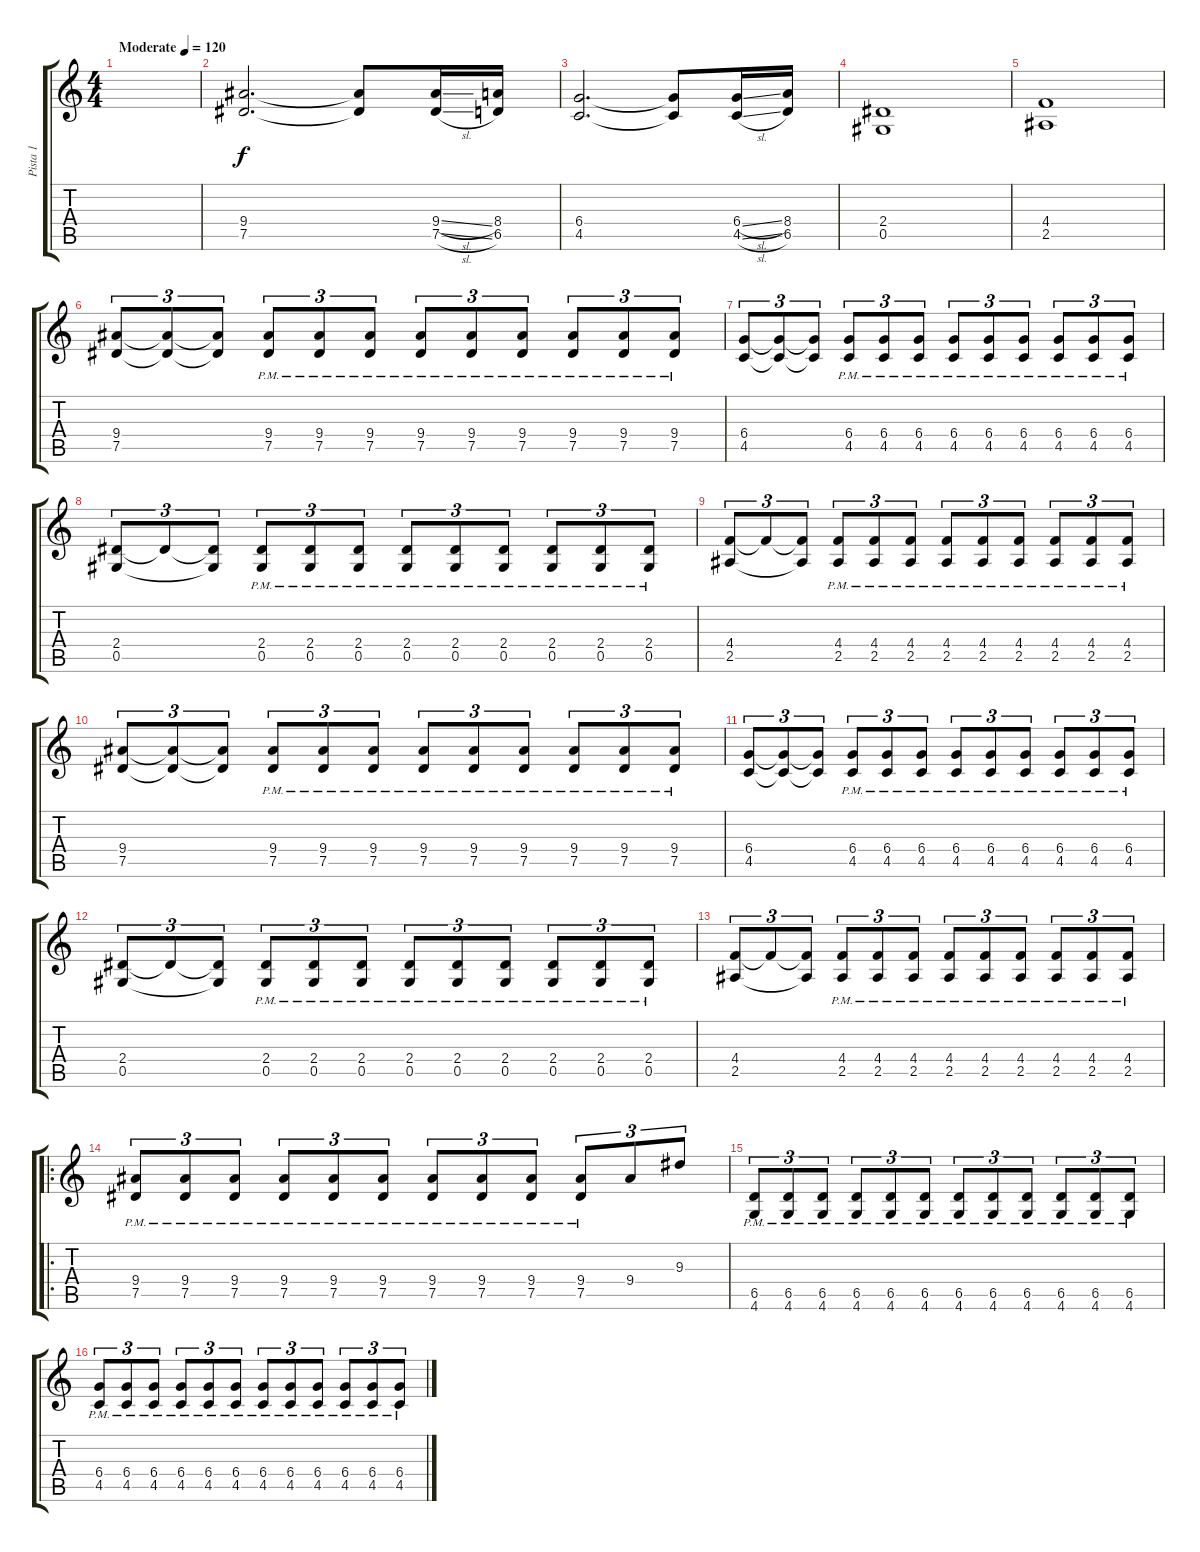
\track ("Pista 1" "Pista 1") {instrument distortionguitar}
\staff {score tabs}
\tuning (Eb4 Bb3 Gb3 Db3 Ab2 Eb2) {hide}
\ts (4 4)
\tempo (120 "Moderate")
\tempo 80
\tempo (120 "Moderate")
\clef g2
\ks c
|
(9.4 7.5).2{d} (9.4{t} 7.5{t}).8 (9.4{sl} 7.5{sl}).16 (8.4 6.5).16 |
(6.4 4.5).2{d} (6.4{t} 4.5{t}).8 (6.4{sl} 4.5{sl}).16 (8.4 6.5).16 |
(2.4 0.5).1 |
(4.4 2.5).1 |
(9.4 7.5).8{tu (3 2)} (9.4{t} 7.5{t}).8{tu (3 2)} (9.4{t} 7.5{t}).8{tu (3 2)} (9.4{pm} 7.5{pm}).8{tu (3 2)} (9.4{pm} 7.5{pm}).8{tu (3 2)} (9.4{pm} 7.5{pm}).8{tu (3 2)} (9.4{pm} 7.5{pm}).8{tu (3 2)} (9.4{pm} 7.5{pm}).8{tu (3 2)} (9.4{pm} 7.5{pm}).8{tu (3 2)} (9.4{pm} 7.5{pm}).8{tu (3 2)} (9.4{pm} 7.5{pm}).8{tu (3 2)} (9.4{pm} 7.5{pm}).8{tu (3 2)} |
(6.4 4.5).8{tu (3 2)} (6.4{t} 4.5{t}).8{tu (3 2)} (6.4{t} 4.5{t}).8{tu (3 2)} (6.4{pm} 4.5{pm}).8{tu (3 2)} (6.4{pm} 4.5{pm}).8{tu (3 2)} (6.4{pm} 4.5{pm}).8{tu (3 2)} (6.4{pm} 4.5{pm}).8{tu (3 2)} (6.4{pm} 4.5{pm}).8{tu (3 2)} (6.4{pm} 4.5{pm}).8{tu (3 2)} (6.4{pm} 4.5{pm}).8{tu (3 2)} (6.4{pm} 4.5{pm}).8{tu (3 2)} (6.4{pm} 4.5{pm}).8{tu (3 2)} |
(2.4 0.5).8{tu (3 2)} 2.4{t}.8{tu (3 2)} (2.4{t} 0.5{t}).8{tu (3 2)} (2.4{pm} 0.5{pm}).8{tu (3 2)} (2.4{pm} 0.5{pm}).8{tu (3 2)} (2.4{pm} 0.5{pm}).8{tu (3 2)} (2.4{pm} 0.5{pm}).8{tu (3 2)} (2.4{pm} 0.5{pm}).8{tu (3 2)} (2.4{pm} 0.5{pm}).8{tu (3 2)} (2.4{pm} 0.5{pm}).8{tu (3 2)} (2.4{pm} 0.5{pm}).8{tu (3 2)} (2.4{pm} 0.5{pm}).8{tu (3 2)} |
(4.4 2.5).8{tu (3 2)} 4.4{t}.8{tu (3 2)} (4.4{t} 2.5{t}).8{tu (3 2)} (4.4{pm} 2.5{pm}).8{tu (3 2)} (4.4{pm} 2.5{pm}).8{tu (3 2)} (4.4{pm} 2.5{pm}).8{tu (3 2)} (4.4{pm} 2.5{pm}).8{tu (3 2)} (4.4{pm} 2.5{pm}).8{tu (3 2)} (4.4{pm} 2.5{pm}).8{tu (3 2)} (4.4{pm} 2.5{pm}).8{tu (3 2)} (4.4{pm} 2.5{pm}).8{tu (3 2)} (4.4{pm} 2.5{pm}).8{tu (3 2)} |
(9.4 7.5).8{tu (3 2)} (9.4{t} 7.5{t}).8{tu (3 2)} (9.4{t} 7.5{t}).8{tu (3 2)} (9.4{pm} 7.5{pm}).8{tu (3 2)} (9.4{pm} 7.5{pm}).8{tu (3 2)} (9.4{pm} 7.5{pm}).8{tu (3 2)} (9.4{pm} 7.5{pm}).8{tu (3 2)} (9.4{pm} 7.5{pm}).8{tu (3 2)} (9.4{pm} 7.5{pm}).8{tu (3 2)} (9.4{pm} 7.5{pm}).8{tu (3 2)} (9.4{pm} 7.5{pm}).8{tu (3 2)} (9.4{pm} 7.5{pm}).8{tu (3 2)} |
(6.4 4.5).8{tu (3 2)} (6.4{t} 4.5{t}).8{tu (3 2)} (6.4{t} 4.5{t}).8{tu (3 2)} (6.4{pm} 4.5{pm}).8{tu (3 2)} (6.4{pm} 4.5{pm}).8{tu (3 2)} (6.4{pm} 4.5{pm}).8{tu (3 2)} (6.4{pm} 4.5{pm}).8{tu (3 2)} (6.4{pm} 4.5{pm}).8{tu (3 2)} (6.4{pm} 4.5{pm}).8{tu (3 2)} (6.4{pm} 4.5{pm}).8{tu (3 2)} (6.4{pm} 4.5{pm}).8{tu (3 2)} (6.4{pm} 4.5{pm}).8{tu (3 2)} |
(2.4 0.5).8{tu (3 2)} 2.4{t}.8{tu (3 2)} (2.4{t} 0.5{t}).8{tu (3 2)} (2.4{pm} 0.5{pm}).8{tu (3 2)} (2.4{pm} 0.5{pm}).8{tu (3 2)} (2.4{pm} 0.5{pm}).8{tu (3 2)} (2.4{pm} 0.5{pm}).8{tu (3 2)} (2.4{pm} 0.5{pm}).8{tu (3 2)} (2.4{pm} 0.5{pm}).8{tu (3 2)} (2.4{pm} 0.5{pm}).8{tu (3 2)} (2.4{pm} 0.5{pm}).8{tu (3 2)} (2.4{pm} 0.5{pm}).8{tu (3 2)} |
(4.4 2.5).8{tu (3 2)} 4.4{t}.8{tu (3 2)} (4.4{t} 2.5{t}).8{tu (3 2)} (4.4{pm} 2.5{pm}).8{tu (3 2)} (4.4{pm} 2.5{pm}).8{tu (3 2)} (4.4{pm} 2.5{pm}).8{tu (3 2)} (4.4{pm} 2.5{pm}).8{tu (3 2)} (4.4{pm} 2.5{pm}).8{tu (3 2)} (4.4{pm} 2.5{pm}).8{tu (3 2)} (4.4{pm} 2.5{pm}).8{tu (3 2)} (4.4{pm} 2.5{pm}).8{tu (3 2)} (4.4{pm} 2.5{pm}).8{tu (3 2)} |
\ro
(9.4{pm} 7.5{pm}).8{tu (3 2)} (9.4{pm} 7.5{pm}).8{tu (3 2)} (9.4{pm} 7.5{pm}).8{tu (3 2)} (9.4{pm} 7.5{pm}).8{tu (3 2)} (9.4{pm} 7.5{pm}).8{tu (3 2)} (9.4{pm} 7.5{pm}).8{tu (3 2)} (9.4{pm} 7.5{pm}).8{tu (3 2)} (9.4{pm} 7.5{pm}).8{tu (3 2)} (9.4{pm} 7.5{pm}).8{tu (3 2)} (9.4{pm} 7.5{pm}).8{tu (3 2)} 9.4.8{tu (3 2)} 9.3.8{tu (3 2)} |
(6.5{pm} 4.6{pm}).8{tu (3 2)} (6.5{pm} 4.6{pm}).8{tu (3 2)} (6.5{pm} 4.6{pm}).8{tu (3 2)} (6.5{pm} 4.6{pm}).8{tu (3 2)} (6.5{pm} 4.6{pm}).8{tu (3 2)} (6.5{pm} 4.6{pm}).8{tu (3 2)} (6.5{pm} 4.6{pm}).8{tu (3 2)} (6.5{pm} 4.6{pm}).8{tu (3 2)} (6.5{pm} 4.6{pm}).8{tu (3 2)} (6.5{pm} 4.6{pm}).8{tu (3 2)} (6.5{pm} 4.6{pm}).8{tu (3 2)} (6.5{pm} 4.6{pm}).8{tu (3 2)} |
(6.4{pm} 4.5{pm}).8{tu (3 2)} (6.4{pm} 4.5{pm}).8{tu (3 2)} (6.4{pm} 4.5{pm}).8{tu (3 2)} (6.4{pm} 4.5{pm}).8{tu (3 2)} (6.4{pm} 4.5{pm}).8{tu (3 2)} (6.4{pm} 4.5{pm}).8{tu (3 2)} (6.4{pm} 4.5{pm}).8{tu (3 2)} (6.4{pm} 4.5{pm}).8{tu (3 2)} (6.4{pm} 4.5{pm}).8{tu (3 2)} (6.4{pm} 4.5{pm}).8{tu (3 2)} (6.4{pm} 4.5{pm}).8{tu (3 2)} (6.4{pm} 4.5{pm}).8{tu (3 2)}
